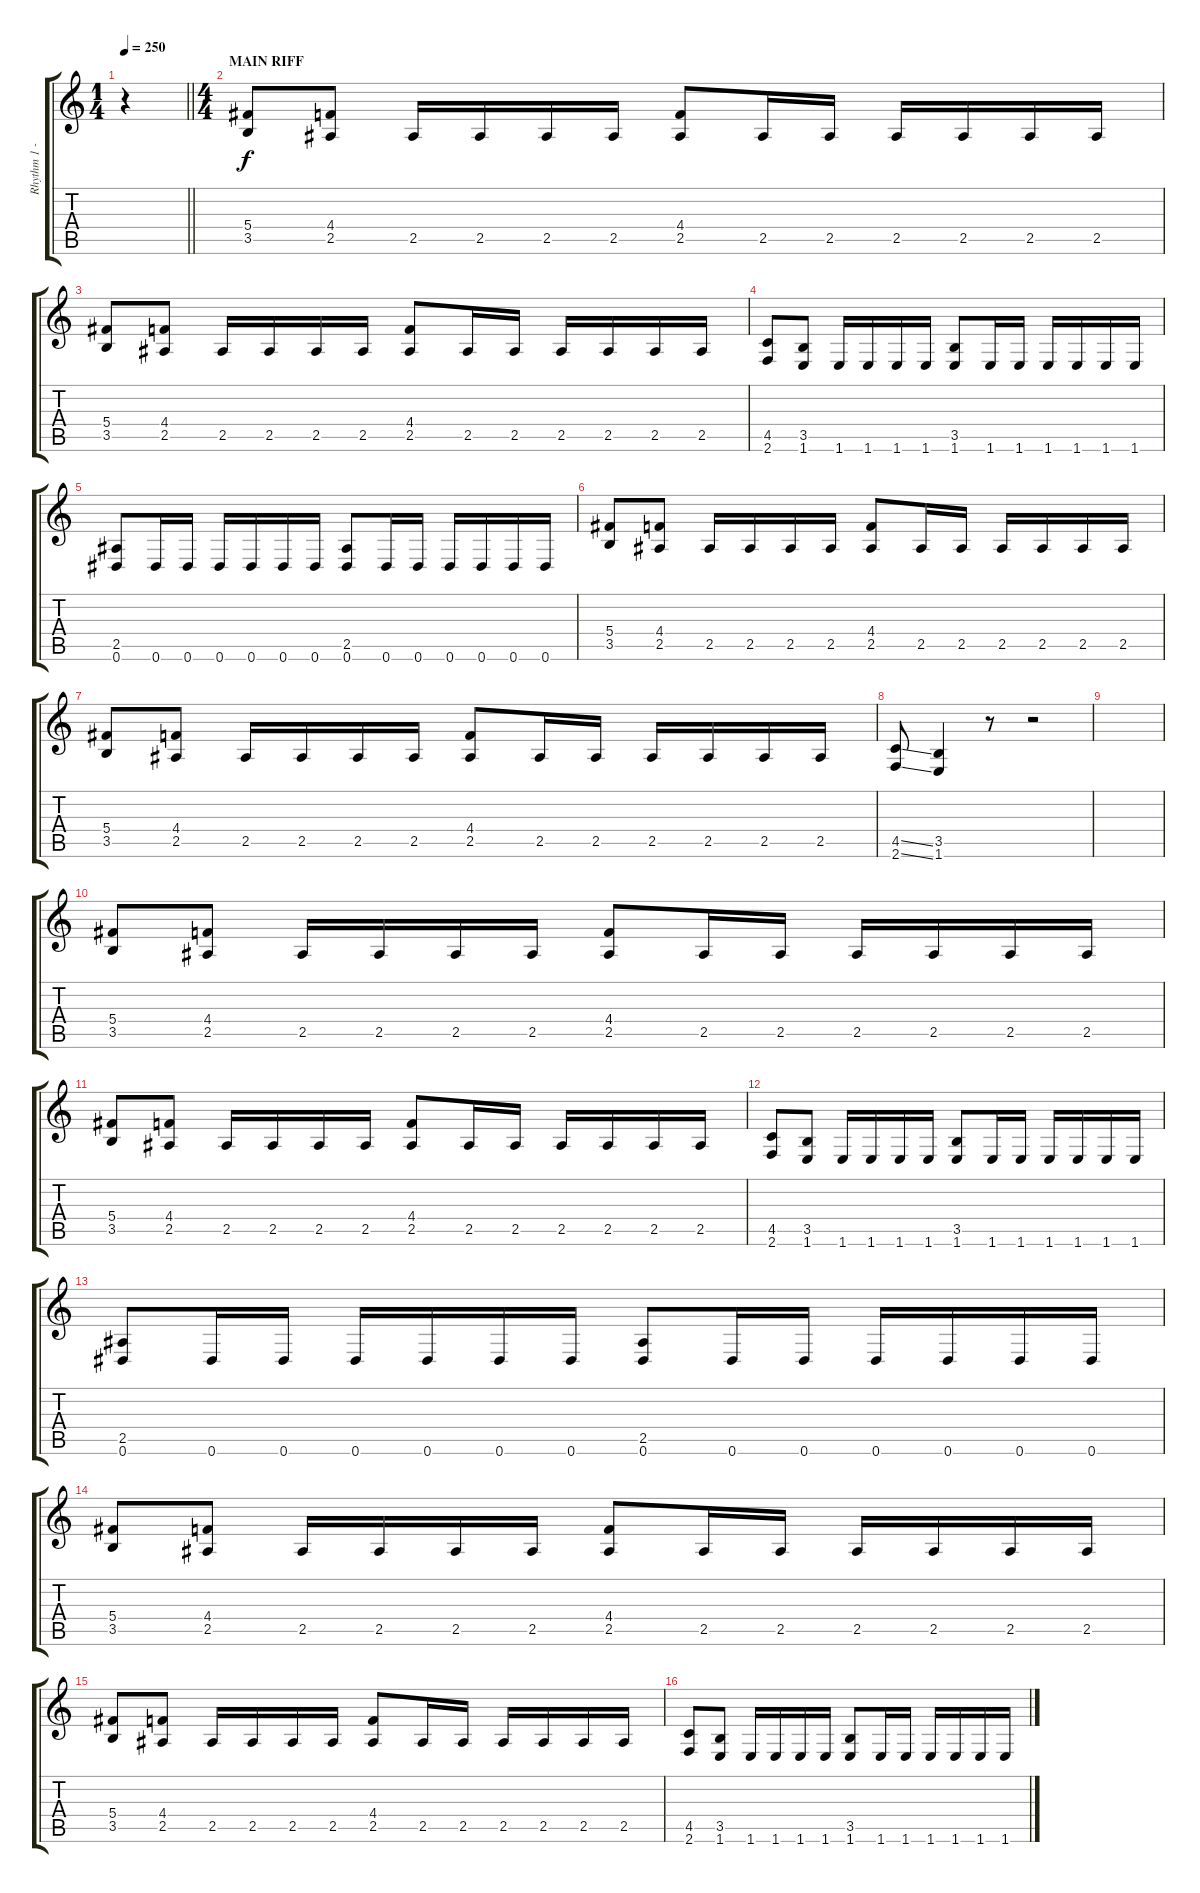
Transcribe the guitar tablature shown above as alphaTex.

\track ("Rhythm 1 - Ronny Dorian" "Rhythm 1 -") {instrument distortionguitar}
\staff {score tabs}
\tuning (Eb4 Bb3 Gb3 Db3 Ab2 Eb2) {hide}
\ts (1 4)
\tempo 250
\clef g2
\barLineRight lightlight
\ks c
r.4{dy f instrument distortionguitar} |
\ts (4 4)
\section ("" "MAIN RIFF")
(5.4 3.5).8 (4.4 2.5).8 2.5.16 2.5.16 2.5.16 2.5.16 (4.4 2.5).8 2.5.16 2.5.16 2.5.16 2.5.16 2.5.16 2.5.16 |
(5.4 3.5).8 (4.4 2.5).8 2.5.16 2.5.16 2.5.16 2.5.16 (4.4 2.5).8 2.5.16 2.5.16 2.5.16 2.5.16 2.5.16 2.5.16 |
(4.5 2.6).8 (3.5 1.6).8 1.6.16 1.6.16 1.6.16 1.6.16 (3.5 1.6).8 1.6.16 1.6.16 1.6.16 1.6.16 1.6.16 1.6.16 |
(2.5 0.6).8 0.6.16 0.6.16 0.6.16 0.6.16 0.6.16 0.6.16 (2.5 0.6).8 0.6.16 0.6.16 0.6.16 0.6.16 0.6.16 0.6.16 |
(5.4 3.5).8 (4.4 2.5).8 2.5.16 2.5.16 2.5.16 2.5.16 (4.4 2.5).8 2.5.16 2.5.16 2.5.16 2.5.16 2.5.16 2.5.16 |
(5.4 3.5).8 (4.4 2.5).8 2.5.16 2.5.16 2.5.16 2.5.16 (4.4 2.5).8 2.5.16 2.5.16 2.5.16 2.5.16 2.5.16 2.5.16 |
(4.5{ss} 2.6{ss}).8 (3.5 1.6).4 r.8 r.2 |
|
(5.4 3.5).8 (4.4 2.5).8 2.5.16 2.5.16 2.5.16 2.5.16 (4.4 2.5).8 2.5.16 2.5.16 2.5.16 2.5.16 2.5.16 2.5.16 |
(5.4 3.5).8 (4.4 2.5).8 2.5.16 2.5.16 2.5.16 2.5.16 (4.4 2.5).8 2.5.16 2.5.16 2.5.16 2.5.16 2.5.16 2.5.16 |
(4.5 2.6).8 (3.5 1.6).8 1.6.16 1.6.16 1.6.16 1.6.16 (3.5 1.6).8 1.6.16 1.6.16 1.6.16 1.6.16 1.6.16 1.6.16 |
(2.5 0.6).8 0.6.16 0.6.16 0.6.16 0.6.16 0.6.16 0.6.16 (2.5 0.6).8 0.6.16 0.6.16 0.6.16 0.6.16 0.6.16 0.6.16 |
(5.4 3.5).8 (4.4 2.5).8 2.5.16 2.5.16 2.5.16 2.5.16 (4.4 2.5).8 2.5.16 2.5.16 2.5.16 2.5.16 2.5.16 2.5.16 |
(5.4 3.5).8 (4.4 2.5).8 2.5.16 2.5.16 2.5.16 2.5.16 (4.4 2.5).8 2.5.16 2.5.16 2.5.16 2.5.16 2.5.16 2.5.16 |
(4.5 2.6).8 (3.5 1.6).8 1.6.16 1.6.16 1.6.16 1.6.16 (3.5 1.6).8 1.6.16 1.6.16 1.6.16 1.6.16 1.6.16 1.6.16
